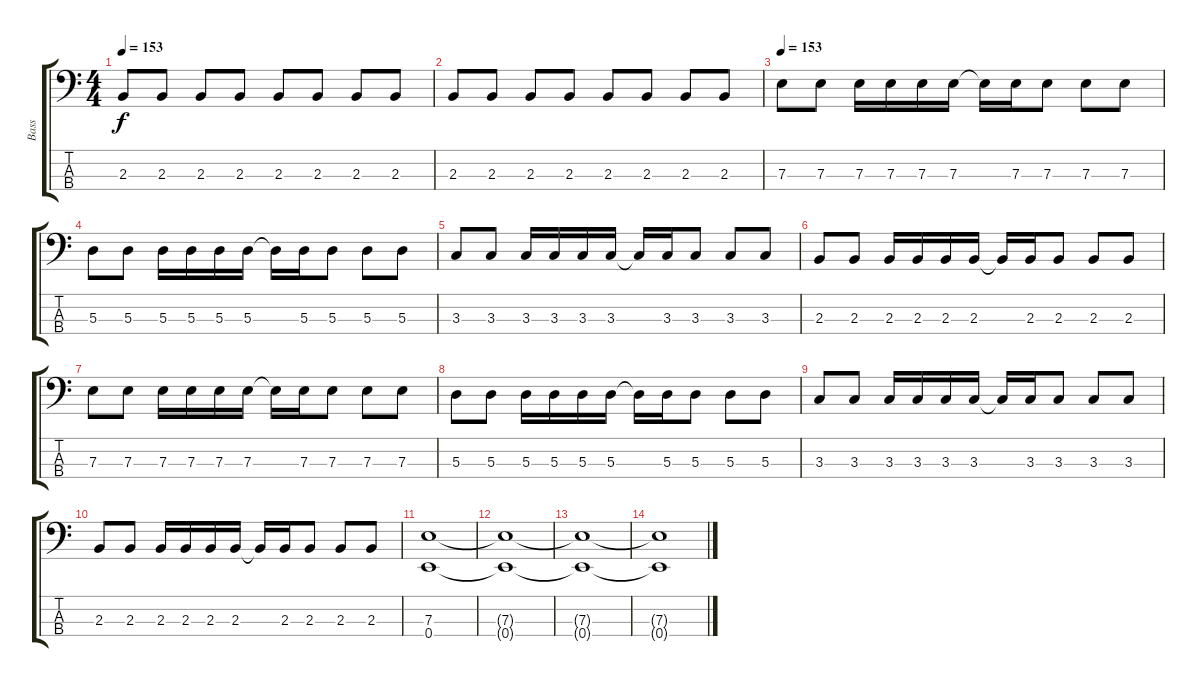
\track ("Bass" "Bass") {instrument electricbasspick}
\staff {score tabs}
\tuning (G2 D2 A1 E1) {hide}
\ts (4 4)
\tempo 153
\clef f4
\ks c
2.3.8{dy f} 2.3.8 2.3.8 2.3.8 2.3.8 2.3.8 2.3.8 2.3.8 |
2.3.8 2.3.8 2.3.8 2.3.8 2.3.8 2.3.8 2.3.8 2.3.8 |
\tempo 153
7.3.8 7.3.8 7.3.16 7.3.16 7.3.16 7.3.16 7.3{t}.16 7.3.16 7.3.8 7.3.8 7.3.8 |
5.3.8 5.3.8 5.3.16 5.3.16 5.3.16 5.3.16 5.3{t}.16 5.3.16 5.3.8 5.3.8 5.3.8 |
3.3.8 3.3.8 3.3.16 3.3.16 3.3.16 3.3.16 3.3{t}.16 3.3.16 3.3.8 3.3.8 3.3.8 |
2.3.8 2.3.8 2.3.16 2.3.16 2.3.16 2.3.16 2.3{t}.16 2.3.16 2.3.8 2.3.8 2.3.8 |
7.3.8 7.3.8 7.3.16 7.3.16 7.3.16 7.3.16 7.3{t}.16 7.3.16 7.3.8 7.3.8 7.3.8 |
5.3.8 5.3.8 5.3.16 5.3.16 5.3.16 5.3.16 5.3{t}.16 5.3.16 5.3.8 5.3.8 5.3.8 |
3.3.8 3.3.8 3.3.16 3.3.16 3.3.16 3.3.16 3.3{t}.16 3.3.16 3.3.8 3.3.8 3.3.8 |
2.3.8 2.3.8 2.3.16 2.3.16 2.3.16 2.3.16 2.3{t}.16 2.3.16 2.3.8 2.3.8 2.3.8 |
(7.3 0.4).1 |
(7.3{t} 0.4{t}).1 |
(7.3{t} 0.4{t}).1 |
(7.3{t} 0.4{t}).1
